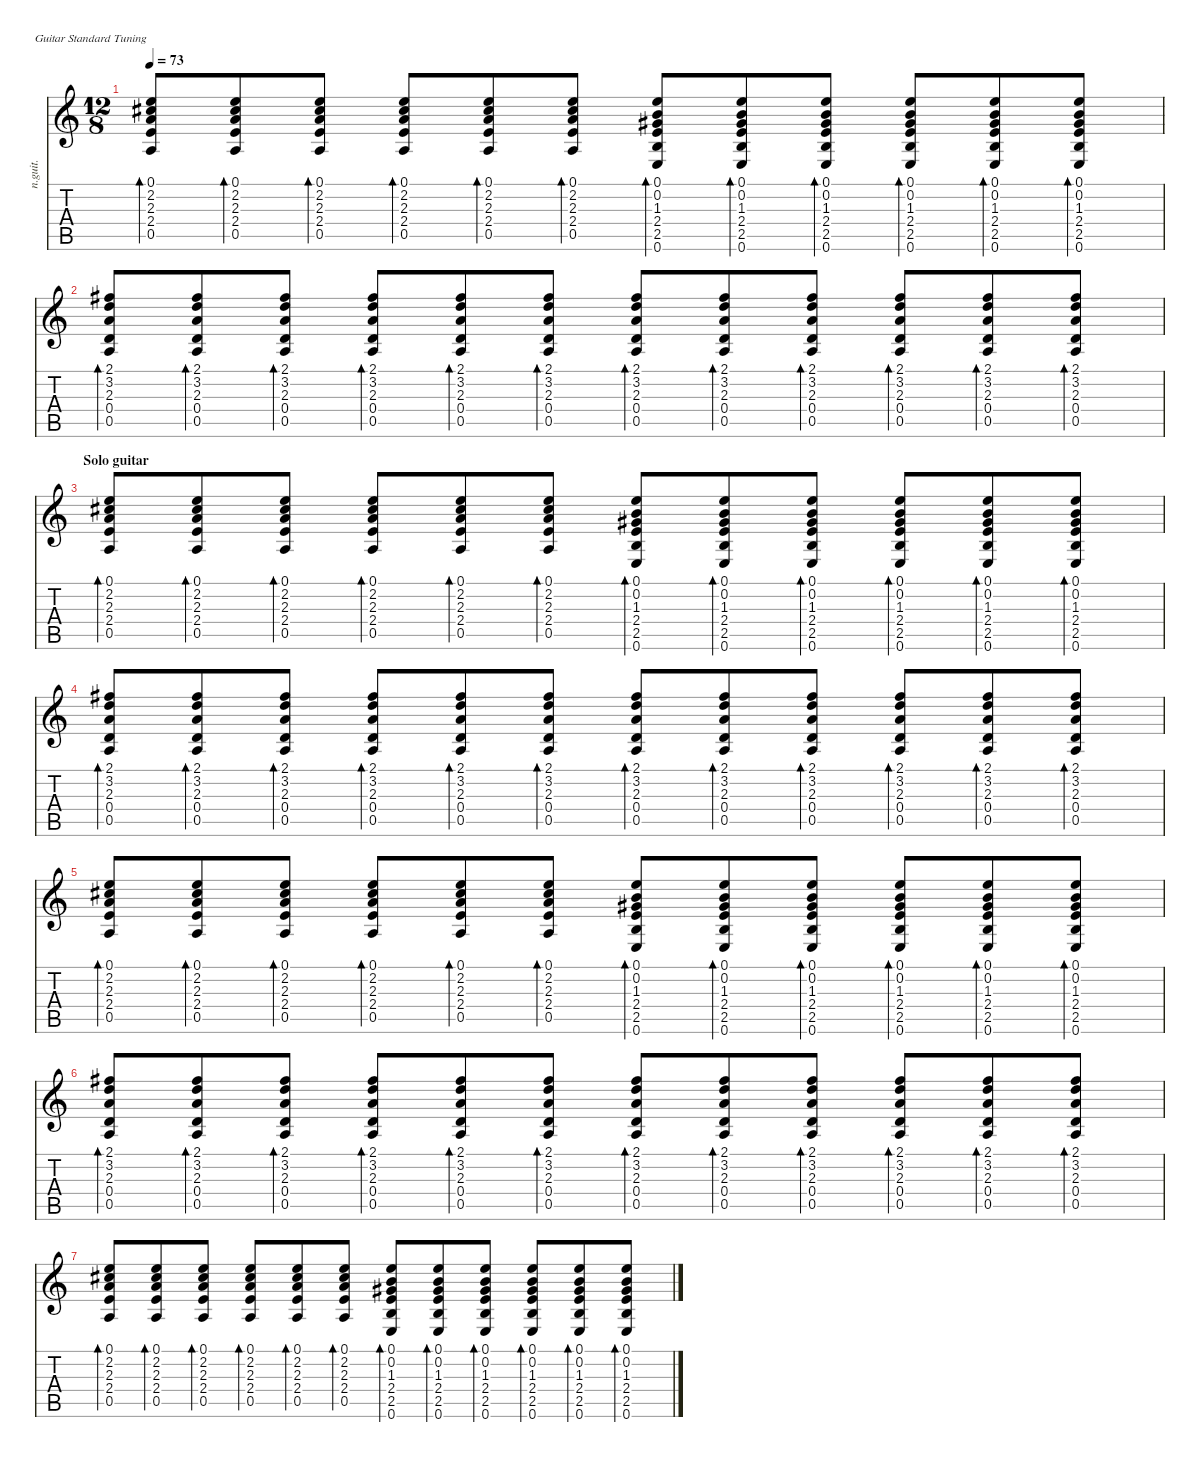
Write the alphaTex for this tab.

\defaultSystemsLayout 4
\hideDynamics
\bracketExtendMode nobrackets
\otherSystemsTrackNameOrientation horizontal
\track ("Guitar (acoustic)" "n.guit.") {instrument acousticguitarnylon}
\staff {score tabs}
\tuning (E4 B3 G3 D3 A2 E2)
\ts (12 8)
\section ("" "")
\tempo 73
\clef g2
\ks c
(0.1 2.2{acc #} 2.3 2.4 0.5).8{bd 60 dy f beam Up} (0.1 2.2{acc #} 2.3 2.4 0.5).8{bd 60 beam Up} (0.1 2.2{acc #} 2.3 2.4 0.5).8{bd 60 beam Up} (0.1 2.2{acc #} 2.3 2.4 0.5).8{bd 60 beam Up} (0.1 2.2{acc #} 2.3 2.4 0.5).8{bd 60 beam Up} (0.1 2.2{acc #} 2.3 2.4 0.5).8{bd 60 beam Up} (0.1 0.2 1.3{acc #} 2.4 2.5 0.6).8{bd 60 beam Up} (0.1 0.2 1.3{acc #} 2.4 2.5 0.6).8{bd 60 beam Up} (0.1 0.2 1.3{acc #} 2.4 2.5 0.6).8{bd 60 beam Up} (0.1 0.2 1.3{acc #} 2.4 2.5 0.6).8{bd 60 beam Up} (0.1 0.2 1.3{acc #} 2.4 2.5 0.6).8{bd 60 beam Up} (0.1 0.2 1.3{acc #} 2.4 2.5 0.6).8{bd 60 beam Up} |
(2.1{acc #} 3.2 2.3 0.4 0.5).8{bd 60 beam Up} (2.1{acc #} 3.2 2.3 0.4 0.5).8{bd 60 beam Up} (2.1{acc #} 3.2 2.3 0.4 0.5).8{bd 60 beam Up} (2.1{acc #} 3.2 2.3 0.4 0.5).8{bd 60 beam Up} (2.1{acc #} 3.2 2.3 0.4 0.5).8{bd 60 beam Up} (2.1{acc #} 3.2 2.3 0.4 0.5).8{bd 60 beam Up} (2.1{acc #} 3.2 2.3 0.4 0.5).8{bd 60 beam Up} (2.1{acc #} 3.2 2.3 0.4 0.5).8{bd 60 beam Up} (2.1{acc #} 3.2 2.3 0.4 0.5).8{bd 60 beam Up} (2.1{acc #} 3.2 2.3 0.4 0.5).8{bd 60 beam Up} (2.1{acc #} 3.2 2.3 0.4 0.5).8{bd 60 beam Up} (2.1{acc #} 3.2 2.3 0.4 0.5).8{bd 60 beam Up} |
\section ("" "Solo guitar")
(0.1 2.2{acc #} 2.3 2.4 0.5).8{bd 60 beam Up} (0.1 2.2{acc #} 2.3 2.4 0.5).8{bd 60 beam Up} (0.1 2.2{acc #} 2.3 2.4 0.5).8{bd 60 beam Up} (0.1 2.2{acc #} 2.3 2.4 0.5).8{bd 60 beam Up} (0.1 2.2{acc #} 2.3 2.4 0.5).8{bd 60 beam Up} (0.1 2.2{acc #} 2.3 2.4 0.5).8{bd 60 beam Up} (0.1 0.2 1.3{acc #} 2.4 2.5 0.6).8{bd 60 beam Up} (0.1 0.2 1.3{acc #} 2.4 2.5 0.6).8{bd 60 beam Up} (0.1 0.2 1.3{acc #} 2.4 2.5 0.6).8{bd 60 beam Up} (0.1 0.2 1.3{acc #} 2.4 2.5 0.6).8{bd 60 beam Up} (0.1 0.2 1.3{acc #} 2.4 2.5 0.6).8{bd 60 beam Up} (0.1 0.2 1.3{acc #} 2.4 2.5 0.6).8{bd 60 beam Up} |
(2.1{acc #} 3.2 2.3 0.4 0.5).8{bd 60 beam Up} (2.1{acc #} 3.2 2.3 0.4 0.5).8{bd 60 beam Up} (2.1{acc #} 3.2 2.3 0.4 0.5).8{bd 60 beam Up} (2.1{acc #} 3.2 2.3 0.4 0.5).8{bd 60 beam Up} (2.1{acc #} 3.2 2.3 0.4 0.5).8{bd 60 beam Up} (2.1{acc #} 3.2 2.3 0.4 0.5).8{bd 60 beam Up} (2.1{acc #} 3.2 2.3 0.4 0.5).8{bd 60 beam Up} (2.1{acc #} 3.2 2.3 0.4 0.5).8{bd 60 beam Up} (2.1{acc #} 3.2 2.3 0.4 0.5).8{bd 60 beam Up} (2.1{acc #} 3.2 2.3 0.4 0.5).8{bd 60 beam Up} (2.1{acc #} 3.2 2.3 0.4 0.5).8{bd 60 beam Up} (2.1{acc #} 3.2 2.3 0.4 0.5).8{bd 60 beam Up} |
(0.1 2.2{acc #} 2.3 2.4 0.5).8{bd 60 beam Up} (0.1 2.2{acc #} 2.3 2.4 0.5).8{bd 60 beam Up} (0.1 2.2{acc #} 2.3 2.4 0.5).8{bd 60 beam Up} (0.1 2.2{acc #} 2.3 2.4 0.5).8{bd 60 beam Up} (0.1 2.2{acc #} 2.3 2.4 0.5).8{bd 60 beam Up} (0.1 2.2{acc #} 2.3 2.4 0.5).8{bd 60 beam Up} (0.1 0.2 1.3{acc #} 2.4 2.5 0.6).8{bd 60 beam Up} (0.1 0.2 1.3{acc #} 2.4 2.5 0.6).8{bd 60 beam Up} (0.1 0.2 1.3{acc #} 2.4 2.5 0.6).8{bd 60 beam Up} (0.1 0.2 1.3{acc #} 2.4 2.5 0.6).8{bd 60 beam Up} (0.1 0.2 1.3{acc #} 2.4 2.5 0.6).8{bd 60 beam Up} (0.1 0.2 1.3{acc #} 2.4 2.5 0.6).8{bd 60 beam Up} |
(2.1{acc #} 3.2 2.3 0.4 0.5).8{bd 60 beam Up} (2.1{acc #} 3.2 2.3 0.4 0.5).8{bd 60 beam Up} (2.1{acc #} 3.2 2.3 0.4 0.5).8{bd 60 beam Up} (2.1{acc #} 3.2 2.3 0.4 0.5).8{bd 60 beam Up} (2.1{acc #} 3.2 2.3 0.4 0.5).8{bd 60 beam Up} (2.1{acc #} 3.2 2.3 0.4 0.5).8{bd 60 beam Up} (2.1{acc #} 3.2 2.3 0.4 0.5).8{bd 60 beam Up} (2.1{acc #} 3.2 2.3 0.4 0.5).8{bd 60 beam Up} (2.1{acc #} 3.2 2.3 0.4 0.5).8{bd 60 beam Up} (2.1{acc #} 3.2 2.3 0.4 0.5).8{bd 60 beam Up} (2.1{acc #} 3.2 2.3 0.4 0.5).8{bd 60 beam Up} (2.1{acc #} 3.2 2.3 0.4 0.5).8{bd 60 beam Up} |
(0.1 2.2{acc #} 2.3 2.4 0.5).8{bd 60 beam Up} (0.1 2.2{acc #} 2.3 2.4 0.5).8{bd 60 beam Up} (0.1 2.2{acc #} 2.3 2.4 0.5).8{bd 60 beam Up} (0.1 2.2{acc #} 2.3 2.4 0.5).8{bd 60 beam Up} (0.1 2.2{acc #} 2.3 2.4 0.5).8{bd 60 beam Up} (0.1 2.2{acc #} 2.3 2.4 0.5).8{bd 60 beam Up} (0.1 0.2 1.3{acc #} 2.4 2.5 0.6).8{bd 60 beam Up} (0.1 0.2 1.3{acc #} 2.4 2.5 0.6).8{bd 60 beam Up} (0.1 0.2 1.3{acc #} 2.4 2.5 0.6).8{bd 60 beam Up} (0.1 0.2 1.3{acc #} 2.4 2.5 0.6).8{bd 60 beam Up} (0.1 0.2 1.3{acc #} 2.4 2.5 0.6).8{bd 60 beam Up} (0.1 0.2 1.3{acc #} 2.4 2.5 0.6).8{bd 60 beam Up}
